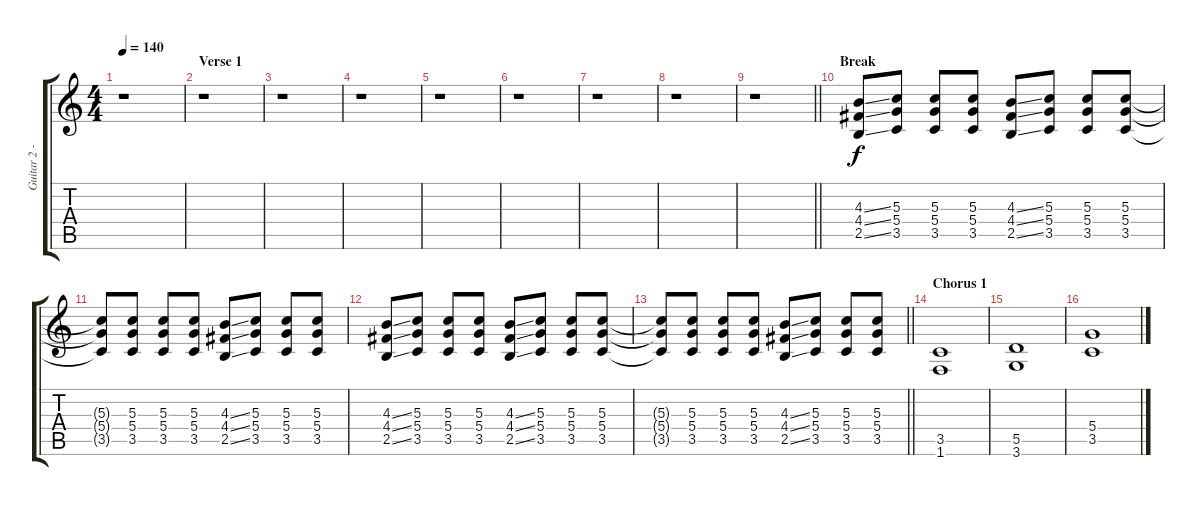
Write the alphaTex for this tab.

\track ("Guitar 2 - William Reid" "Guitar 2 -") {instrument overdrivenguitar}
\staff {score tabs}
\tuning (E4 B3 G3 D3 A2 E2) {hide}
\ts (4 4)
\tempo 140
\clef g2
\ks c
r.1{dy f instrument overdrivenguitar} |
\section ("" "Verse 1")
r.1 |
r.1 |
r.1 |
r.1 |
r.1 |
r.1 |
r.1 |
\barLineRight lightlight
r.1 |
\section ("" "Break")
(4.3{ss} 4.4{ss} 2.5{ss}).8 (5.3 5.4 3.5).8 (5.3 5.4 3.5).8 (5.3 5.4 3.5).8 (4.3{ss} 4.4{ss} 2.5{ss}).8 (5.3 5.4 3.5).8 (5.3 5.4 3.5).8 (5.3 5.4 3.5).8 |
(5.3{t} 5.4{t} 3.5{t}).8 (5.3 5.4 3.5).8 (5.3 5.4 3.5).8 (5.3 5.4 3.5).8 (4.3{ss} 4.4{ss} 2.5{ss}).8 (5.3 5.4 3.5).8 (5.3 5.4 3.5).8 (5.3 5.4 3.5).8 |
(4.3{ss} 4.4{ss} 2.5{ss}).8 (5.3 5.4 3.5).8 (5.3 5.4 3.5).8 (5.3 5.4 3.5).8 (4.3{ss} 4.4{ss} 2.5{ss}).8 (5.3 5.4 3.5).8 (5.3 5.4 3.5).8 (5.3 5.4 3.5).8 |
\barLineRight lightlight
(5.3{t} 5.4{t} 3.5{t}).8 (5.3 5.4 3.5).8 (5.3 5.4 3.5).8 (5.3 5.4 3.5).8 (4.3{ss} 4.4{ss} 2.5{ss}).8 (5.3 5.4 3.5).8 (5.3 5.4 3.5).8 (5.3 5.4 3.5).8 |
\section ("" "Chorus 1")
(3.5 1.6).1 |
(5.5 3.6).1 |
(5.4 3.5).1
